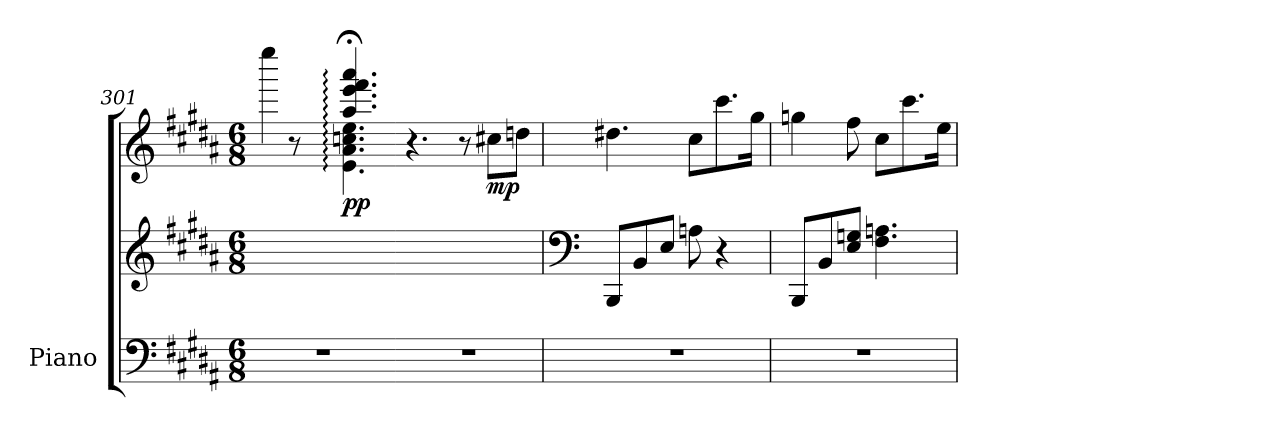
**kern	**kern	**kern	**dynam
*part1	*part1	*part1	*part1
*staff3	*staff2	*staff1	*staff1/2/3
*I"Piano	*	*	*
*I'Pno.	*	*	*
*clefF4	*clefG2	*clefG2	*
*k[f#c#g#d#a#]	*k[f#c#g#d#a#]	*k[f#c#g#d#a#]	*
*M6/8	*M6/8	*M6/8	*
=301	=301	=301	=301
*	*	*^	*
2.r	2.ryy	8eeee!\J	4.ryy	.
.	.	8r	.	.
.	.	8rcyy	.	.
!	!	!	!	!LO:DY:b
.	.	4.aa#!/;<: 4.eee!/;<: 4.fff#!/;<: 4.aaa#!/;<:	4.e!\: 4.a#!\: 4.ccn!\: 4.ee!\:	pp
*	*	*v	*v	*
=302-	=302-	=302-	=302-
2.r	2.ryy	4.r	.
.	.	8r	.
!	!	!	!LO:DY:b
.	.	8cc#\L	mp
.	.	8ddn\J	.
=303	=303	=303	=303
*	*clefF4	*	*
2.r	8BBB/L	4.dd#X\	.
.	8BB/	.	.
.	8E/J	.	.
.	8An\	8cc#\L	.
.	4r	8.ccc#\	.
.	.	16gg#\Jk	.
=304	=304	=304	=304
2.r	8BBB/L	4ggn\	.
.	8BB/	.	.
.	8E/ 8Gn/J	8ff#\	.
.	4.F#\ 4.An\	8cc#\L	.
.	.	8.ccc#\	.
.	.	16ee\Jk	.
=	=	=	=
*-	*-	*-	*-
